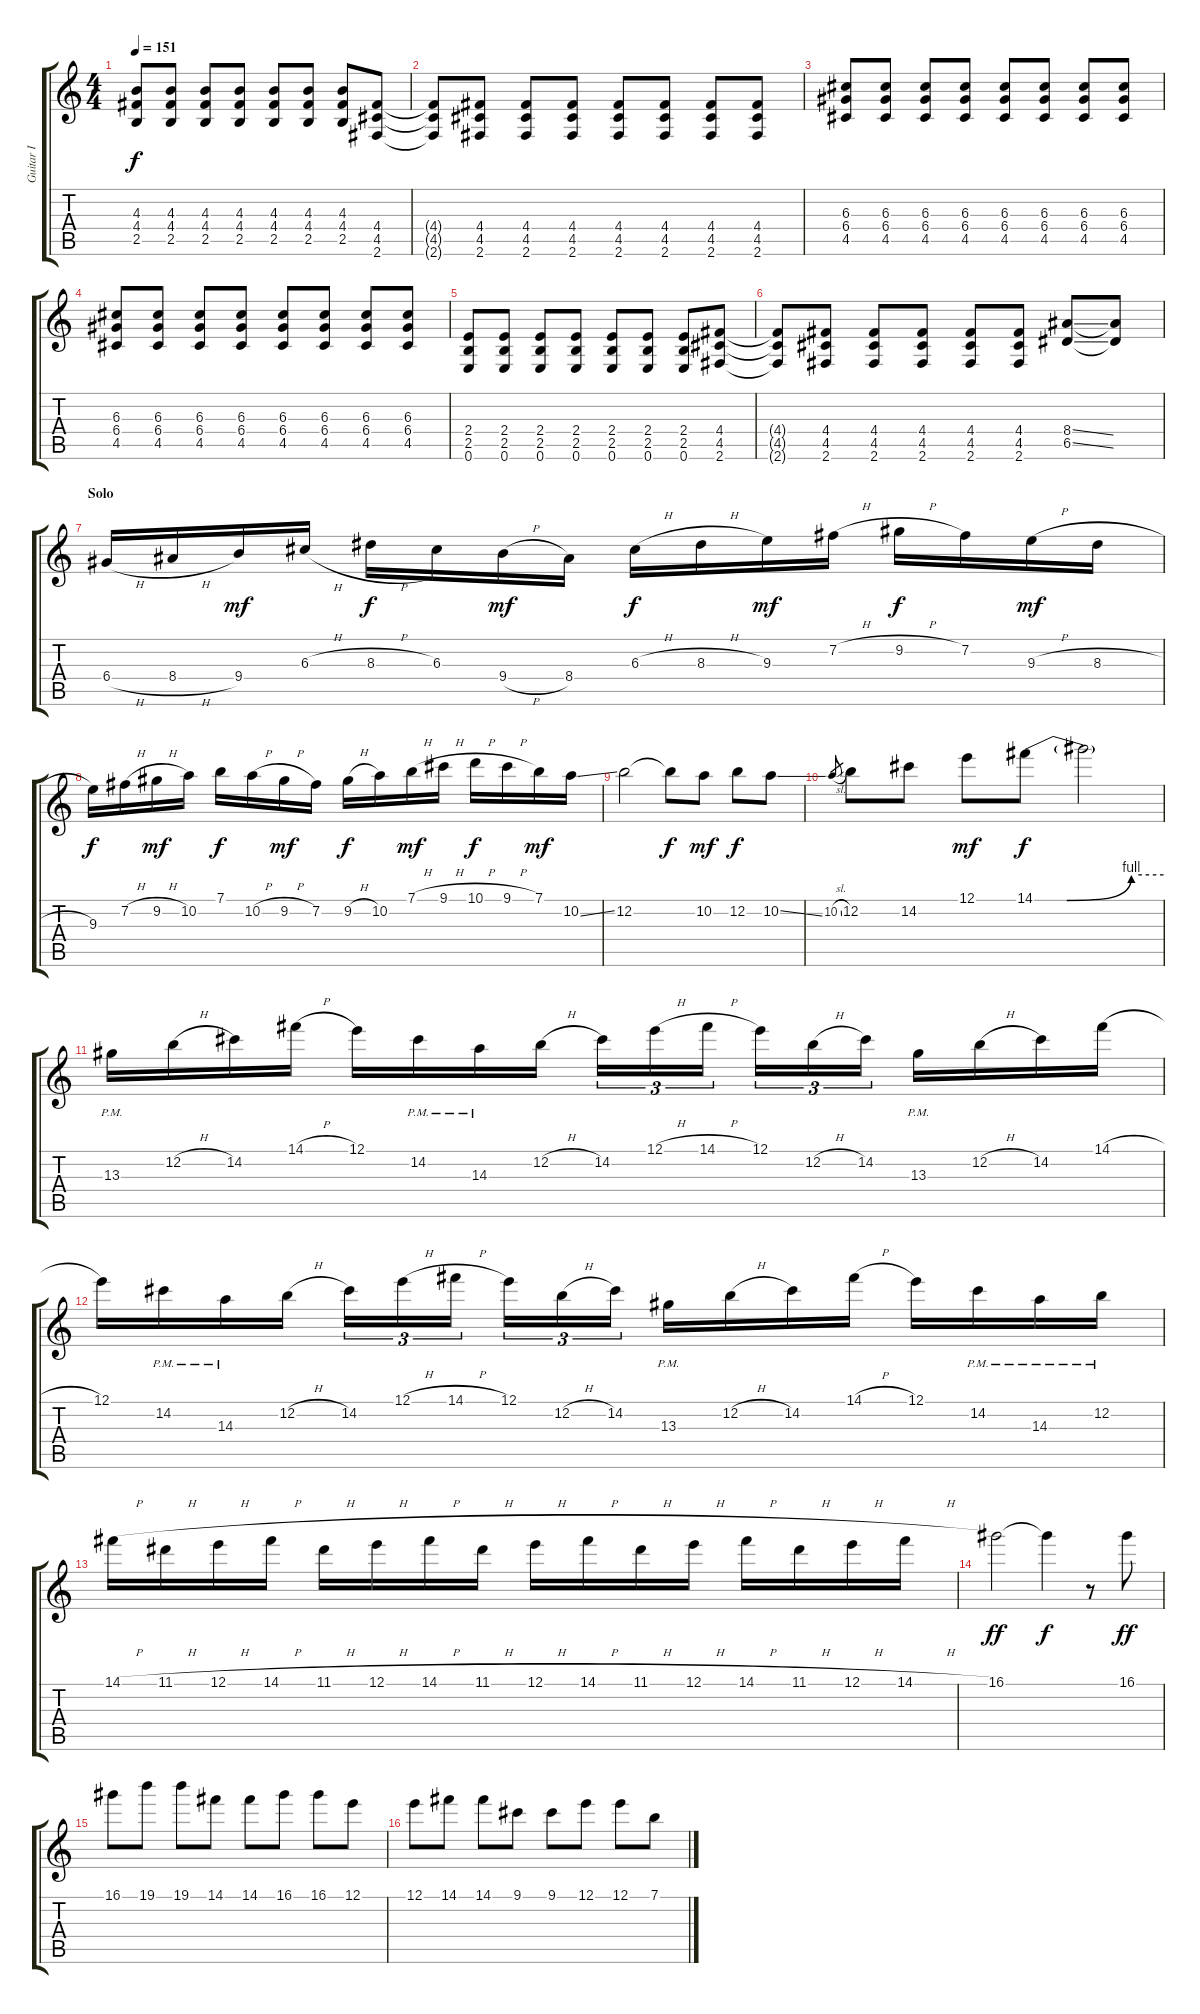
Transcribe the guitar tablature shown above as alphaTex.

\track ("Guitar I" "Guitar I") {instrument distortionguitar}
\staff {score tabs}
\tuning (E4 B3 G3 D3 A2 E2) {hide}
\ts (4 4)
\tempo 151
\clef g2
\ks c
(4.3 4.4 2.5).8{dy f} (4.3 4.4 2.5).8 (4.3 4.4 2.5).8 (4.3 4.4 2.5).8 (4.3 4.4 2.5).8 (4.3 4.4 2.5).8 (4.3 4.4 2.5).8 (4.4 4.5 2.6).8 |
(4.4{t} 4.5{t} 2.6{t}).8 (4.4 4.5 2.6).8 (4.4 4.5 2.6).8 (4.4 4.5 2.6).8 (4.4 4.5 2.6).8 (4.4 4.5 2.6).8 (4.4 4.5 2.6).8 (4.4 4.5 2.6).8 |
(6.3 6.4 4.5).8 (6.3 6.4 4.5).8 (6.3 6.4 4.5).8 (6.3 6.4 4.5).8 (6.3 6.4 4.5).8 (6.3 6.4 4.5).8 (6.3 6.4 4.5).8 (6.3 6.4 4.5).8 |
(6.3 6.4 4.5).8 (6.3 6.4 4.5).8 (6.3 6.4 4.5).8 (6.3 6.4 4.5).8 (6.3 6.4 4.5).8 (6.3 6.4 4.5).8 (6.3 6.4 4.5).8 (6.3 6.4 4.5).8 |
(2.4 2.5 0.6).8 (2.4 2.5 0.6).8 (2.4 2.5 0.6).8 (2.4 2.5 0.6).8 (2.4 2.5 0.6).8 (2.4 2.5 0.6).8 (2.4 2.5 0.6).8 (4.4 4.5 2.6).8 |
(4.4{t} 4.5{t} 2.6{t}).8 (4.4 4.5 2.6).8 (4.4 4.5 2.6).8 (4.4 4.5 2.6).8 (4.4 4.5 2.6).8 (4.4 4.5 2.6).8 (8.4{ss} 6.5{ss}).8{volume 16} (8.4{t} 6.5{t}).8 |
\section ("" "Solo")
6.4{h}.16{volume 16 instrument distortionguitar} 8.4{h}.16 9.4.16{dy mf} 6.3{h}.16 8.3{h}.16{dy f} 6.3.16 9.4{h}.16{dy mf} 8.4.16 6.3{h}.16{dy f} 8.3{h}.16 9.3.16{dy mf} 7.2{h}.16 9.2{h}.16{dy f} 7.2.16 9.3{h}.16{dy mf} 8.3{h}.16 |
9.3.16{dy f} 7.2{h}.16 9.2{h}.16{dy mf} 10.2.16 7.1.16{dy f} 10.2{h}.16 9.2{h}.16{dy mf} 7.2.16 9.2{h}.16{dy f} 10.2.16 7.1{h}.16{dy mf} 9.1{h}.16 10.1{h}.16{dy f} 9.1{h}.16 7.1.16{dy mf} 10.2{ss}.16 |
12.2.2 12.2{t}.8{dy f} 10.2.8{dy mf} 12.2.8{dy f} 10.2{ss}.8 |
10.2{sl}.8{gr} 12.2.8 14.2.8 12.1.8{dy mf} 14.1{be (custom 0 0 15 0 45 4 60 4)}.8{dy f} 14.1{t}.2 |
13.3{pm}.16 12.2{h}.16 14.2.16 14.1{h}.16 12.1.16 14.2{pm}.16 14.3{pm}.16 12.2{h}.16 14.2.16{tu (3 2)} 12.1{h}.16{tu (3 2)} 14.1{h}.16{tu (3 2)} 12.1.16{tu (3 2)} 12.2{h}.16{tu (3 2)} 14.2.16{tu (3 2)} 13.3{pm}.16 12.2{h}.16 14.2.16 14.1{h}.16 |
12.1.16 14.2{pm}.16 14.3{pm}.16 12.2{h}.16 14.2.16{tu (3 2)} 12.1{h}.16{tu (3 2)} 14.1{h}.16{tu (3 2)} 12.1.16{tu (3 2)} 12.2{h}.16{tu (3 2)} 14.2.16{tu (3 2)} 13.3{pm}.16 12.2{h}.16 14.2.16 14.1{h}.16 12.1.16 14.2{pm}.16 14.3{pm}.16 12.2{pm}.16 |
14.1{h}.16 11.1{h}.16 12.1{h}.16 14.1{h}.16 11.1{h}.16 12.1{h}.16 14.1{h}.16 11.1{h}.16 12.1{h}.16 14.1{h}.16 11.1{h}.16 12.1{h}.16 14.1{h}.16 11.1{h}.16 12.1{h}.16 14.1{h}.16 |
16.1.2{dy ff} 16.1{t}.4{dy f} r.8 16.1.8{dy ff} |
16.1.8 19.1.8 19.1.8 14.1.8 14.1.8 16.1.8 16.1.8 12.1.8 |
12.1.8 14.1.8 14.1.8 9.1.8 9.1.8 12.1.8 12.1.8 7.1.8
